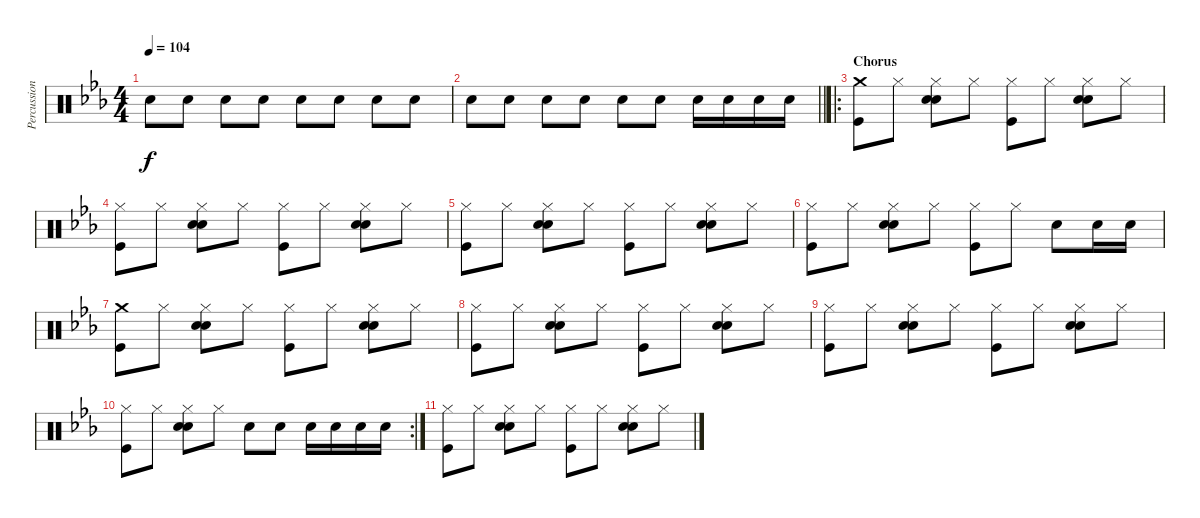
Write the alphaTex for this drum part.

\track ("Percussion" "Percussion") {instrument percussion}
\staff {score}
\articulation defaults
\ts (4 4)
\tempo 104
\clef neutral
\ks eb "Snare (hit) 2".8{dy f volume 13} "Snare (hit) 2".8 "Snare (hit) 2".8 "Snare (hit) 2".8 "Snare (hit) 2".8 "Snare (hit) 2".8 "Snare (hit) 2".8 "Snare (hit) 2".8
|
\barLineRight lightlight "Snare (hit) 2".8 "Snare (hit) 2".8 "Snare (hit) 2".8 "Snare (hit) 2".8 "Snare (hit) 2".8 "Snare (hit) 2".8 "Snare (hit) 2".16 "Snare (hit) 2".16 "Snare (hit) 2".16 "Snare (hit) 2".16
|
\ro
\section ("" "Chorus")
("Crash medium (hit)" "Kick (hit)").8 "Hi-Hat (closed)".8 ("Hi-Hat (closed)" "Hand Clap (hit)" "Snare (hit) 2").8 "Hi-Hat (closed)".8 ("Hi-Hat (closed)" "Kick (hit)").8 "Hi-Hat (closed)".8 ("Hi-Hat (closed)" "Hand Clap (hit)" "Snare (hit) 2").8 "Hi-Hat (closed)".8 |
("Hi-Hat (closed)" "Kick (hit)").8 "Hi-Hat (closed)".8 ("Hi-Hat (closed)" "Hand Clap (hit)" "Snare (hit) 2").8 "Hi-Hat (closed)".8 ("Hi-Hat (closed)" "Kick (hit)").8 "Hi-Hat (closed)".8 ("Hi-Hat (closed)" "Hand Clap (hit)" "Snare (hit) 2").8 "Hi-Hat (closed)".8 |
("Hi-Hat (closed)" "Kick (hit)").8 "Hi-Hat (closed)".8 ("Hi-Hat (closed)" "Hand Clap (hit)" "Snare (hit) 2").8 "Hi-Hat (closed)".8 ("Hi-Hat (closed)" "Kick (hit)").8 "Hi-Hat (closed)".8 ("Hi-Hat (closed)" "Hand Clap (hit)" "Snare (hit) 2").8 "Hi-Hat (closed)".8 |
("Hi-Hat (closed)" "Kick (hit)").8 "Hi-Hat (closed)".8 ("Hi-Hat (closed)" "Hand Clap (hit)" "Snare (hit) 2").8 "Hi-Hat (closed)".8 ("Hi-Hat (closed)" "Kick (hit)").8 "Hi-Hat (closed)".8 "Snare (hit) 2".8 "Snare (hit) 2".16 "Snare (hit) 2".16 |
("Crash medium (hit)" "Kick (hit)").8 "Hi-Hat (closed)".8 ("Hi-Hat (closed)" "Hand Clap (hit)" "Snare (hit) 2").8 "Hi-Hat (closed)".8 ("Hi-Hat (closed)" "Kick (hit)").8 "Hi-Hat (closed)".8 ("Hi-Hat (closed)" "Hand Clap (hit)" "Snare (hit) 2").8 "Hi-Hat (closed)".8 |
("Hi-Hat (closed)" "Kick (hit)").8 "Hi-Hat (closed)".8 ("Hi-Hat (closed)" "Hand Clap (hit)" "Snare (hit) 2").8 "Hi-Hat (closed)".8 ("Hi-Hat (closed)" "Kick (hit)").8 "Hi-Hat (closed)".8 ("Hi-Hat (closed)" "Hand Clap (hit)" "Snare (hit) 2").8 "Hi-Hat (closed)".8 |
("Hi-Hat (closed)" "Kick (hit)").8 "Hi-Hat (closed)".8 ("Hi-Hat (closed)" "Hand Clap (hit)" "Snare (hit) 2").8 "Hi-Hat (closed)".8 ("Hi-Hat (closed)" "Kick (hit)").8 "Hi-Hat (closed)".8 ("Hi-Hat (closed)" "Hand Clap (hit)" "Snare (hit) 2").8 "Hi-Hat (closed)".8 |
\rc 2
("Hi-Hat (closed)" "Kick (hit)").8 "Hi-Hat (closed)".8 ("Hi-Hat (closed)" "Hand Clap (hit)" "Snare (hit) 2").8 "Hi-Hat (closed)".8 "Snare (hit) 2".8 "Snare (hit) 2".8 "Snare (hit) 2".16 "Snare (hit) 2".16 "Snare (hit) 2".16 "Snare (hit) 2".16 |
("Hi-Hat (closed)" "Kick (hit)").8 "Hi-Hat (closed)".8 ("Hi-Hat (closed)" "Hand Clap (hit)" "Snare (hit) 2").8 "Hi-Hat (closed)".8 ("Hi-Hat (closed)" "Kick (hit)").8 "Hi-Hat (closed)".8 ("Hi-Hat (closed)" "Hand Clap (hit)" "Snare (hit) 2").8 "Hi-Hat (closed)".8
